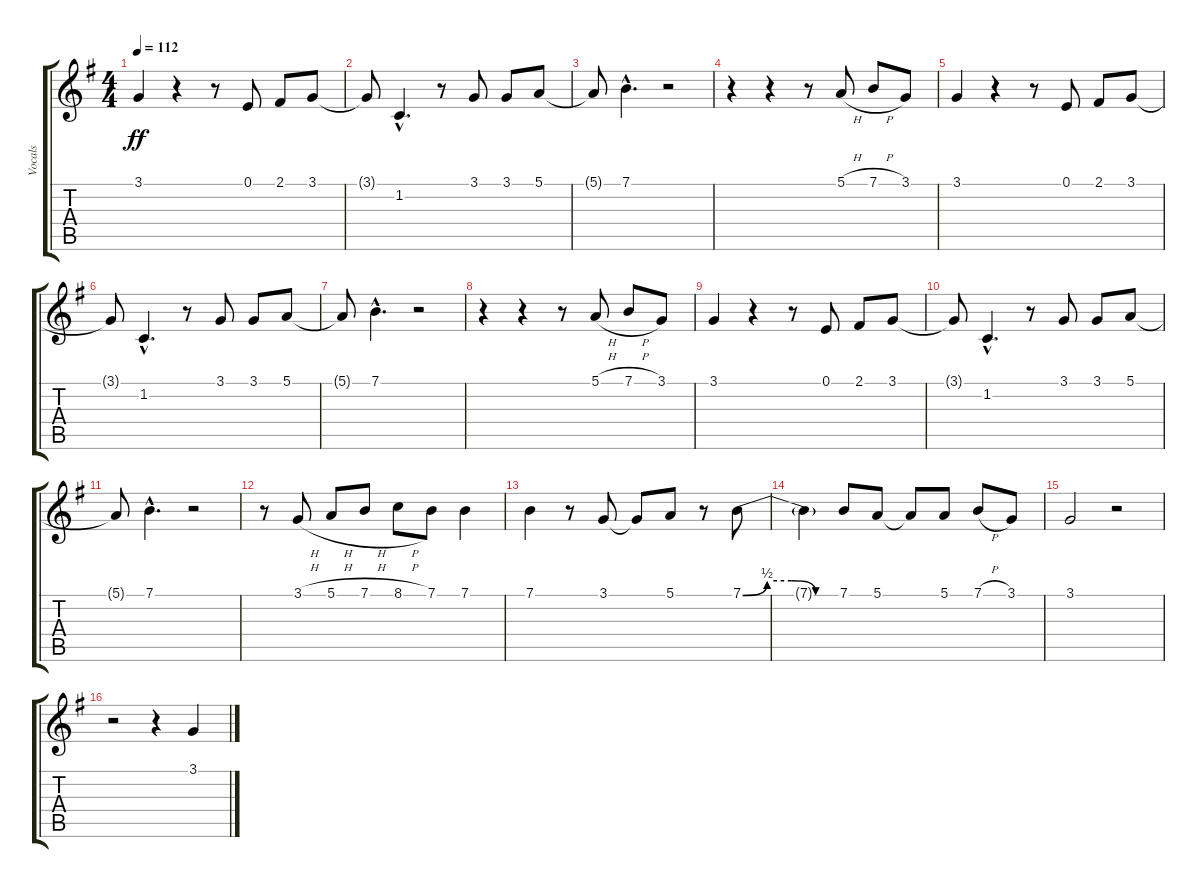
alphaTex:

\track ("Vocals" "Vocals") {instrument vibraphone}
\staff {score tabs}
\tuning (E4 B3 G3 D3 A2 E2) {hide}
\ts (4 4)
\tempo 112
\clef g2
\ks g
3.1.4{dy ff} r.4 r.8 0.1.8 2.1.8 3.1.8 |
3.1{t}.8 1.2{hac}.4{d} r.8 3.1.8 3.1.8 5.1.8 |
5.1{t}.8 7.1{hac}.4{d} r.2 |
r.4 r.4 r.8 5.1{h}.8 7.1{h}.8 3.1.8 |
3.1.4 r.4 r.8 0.1.8 2.1.8 3.1.8 |
3.1{t}.8 1.2{hac}.4{d} r.8 3.1.8 3.1.8 5.1.8 |
5.1{t}.8 7.1{hac}.4{d} r.2 |
r.4 r.4 r.8 5.1{h}.8 7.1{h}.8 3.1.8 |
3.1.4 r.4 r.8 0.1.8 2.1.8 3.1.8 |
3.1{t}.8 1.2{hac}.4{d} r.8 3.1.8 3.1.8 5.1.8 |
5.1{t}.8 7.1{hac}.4{d} r.2 |
r.8 3.1{h}.8 5.1{h}.8 7.1{h}.8 8.1{h}.8 7.1.8 7.1.4 |
7.1.4 r.8 3.1.8 3.1{t}.8 5.1.8 r.8 7.1{be (custom 0 0 15 2 30 2 45 0 60 0)}.8 |
7.1{t}.4 7.1.8 5.1.8 5.1{t}.8 5.1.8 7.1{h}.8 3.1.8 |
3.1.2 r.2 |
r.2 r.4 3.1.4
